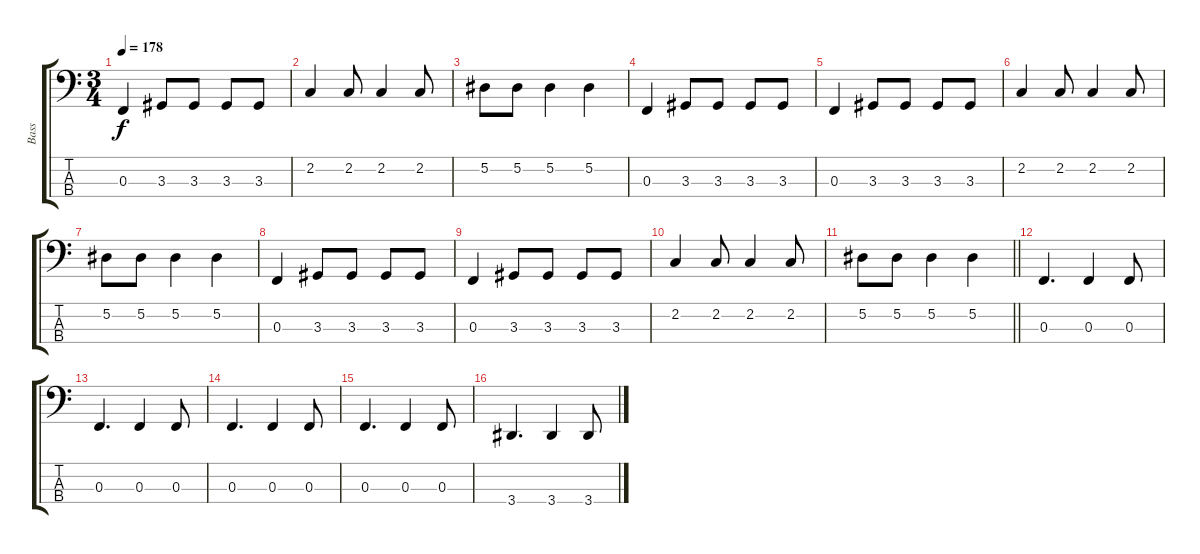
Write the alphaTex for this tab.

\track ("Bass" "Bass") {instrument slapbass1}
\staff {score tabs}
\tuning (Eb2 Bb1 F1 C1) {hide}
\ts (3 4)
\tempo 178
\clef f4
\ks c
0.3.4{dy f} 3.3.8 3.3.8 3.3.8 3.3.8 |
2.2.4 2.2.8 2.2.4 2.2.8 |
5.2.8 5.2.8 5.2.4 5.2.4 |
0.3.4 3.3.8 3.3.8 3.3.8 3.3.8 |
0.3.4 3.3.8 3.3.8 3.3.8 3.3.8 |
2.2.4 2.2.8 2.2.4 2.2.8 |
5.2.8 5.2.8 5.2.4 5.2.4 |
0.3.4 3.3.8 3.3.8 3.3.8 3.3.8 |
0.3.4 3.3.8 3.3.8 3.3.8 3.3.8 |
2.2.4 2.2.8 2.2.4 2.2.8 |
\barLineRight lightlight
5.2.8 5.2.8 5.2.4 5.2.4 |
0.3.4{d} 0.3.4 0.3.8 |
0.3.4{d} 0.3.4 0.3.8 |
0.3.4{d} 0.3.4 0.3.8 |
0.3.4{d} 0.3.4 0.3.8 |
3.4.4{d} 3.4.4 3.4.8
